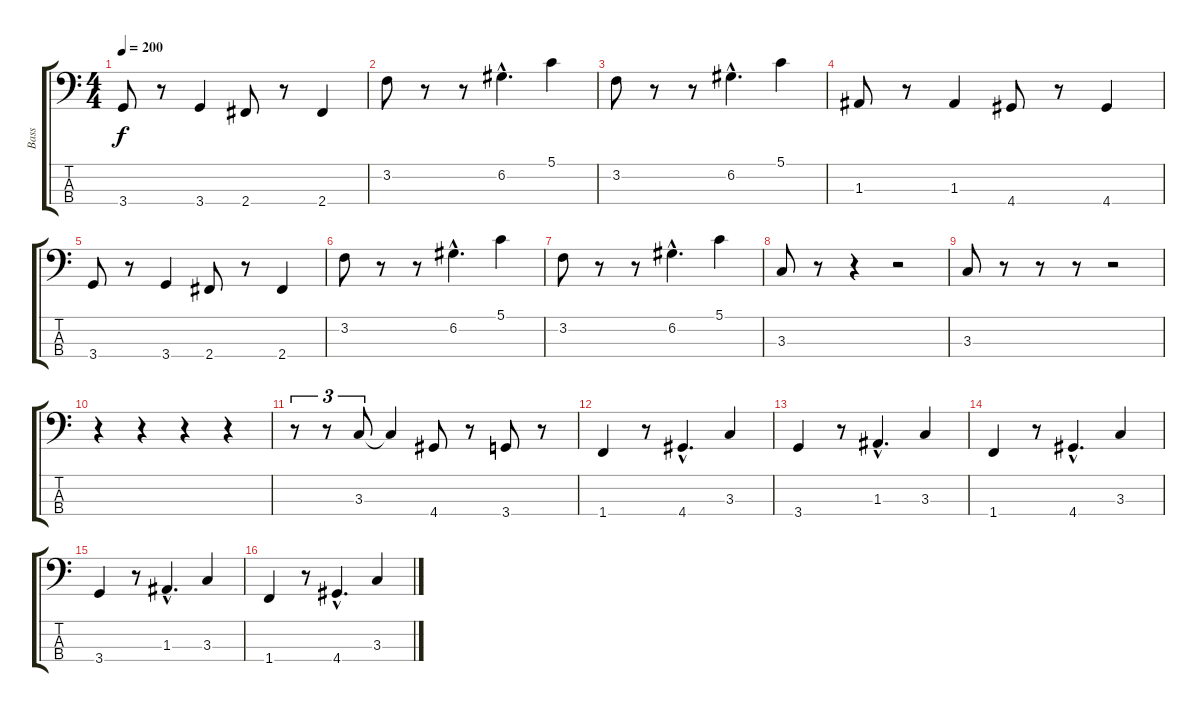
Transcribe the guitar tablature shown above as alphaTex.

\track ("Bass" "Bass") {instrument electricbassfinger}
\staff {score tabs}
\tuning (G2 D2 A1 E1) {hide}
\ts (4 4)
\tempo 200
\clef f4
\ks c
3.4.8{dy f} r.8 3.4.4 2.4.8 r.8 2.4.4 |
3.2.8 r.8 r.8 6.2{hac}.4{d} 5.1.4 |
3.2.8 r.8 r.8 6.2{hac}.4{d} 5.1.4 |
1.3.8 r.8 1.3.4 4.4.8 r.8 4.4.4 |
3.4.8 r.8 3.4.4 2.4.8 r.8 2.4.4 |
3.2.8 r.8 r.8 6.2{hac}.4{d} 5.1.4 |
3.2.8 r.8 r.8 6.2{hac}.4{d} 5.1.4 |
3.3.8 r.8 r.4 r.2 |
3.3.8 r.8 r.8 r.8 r.2 |
r.4 r.4 r.4 r.4 |
r.8{tu (3 2)} r.8{tu (3 2)} 3.3.8{tu (3 2)} 3.3{t}.4 4.4.8 r.8 3.4.8 r.8 |
1.4.4 r.8 4.4{hac}.4{d} 3.3.4 |
3.4.4 r.8 1.3{hac}.4{d} 3.3.4 |
1.4.4 r.8 4.4{hac}.4{d} 3.3.4 |
3.4.4 r.8 1.3{hac}.4{d} 3.3.4 |
1.4.4 r.8 4.4{hac}.4{d} 3.3.4
